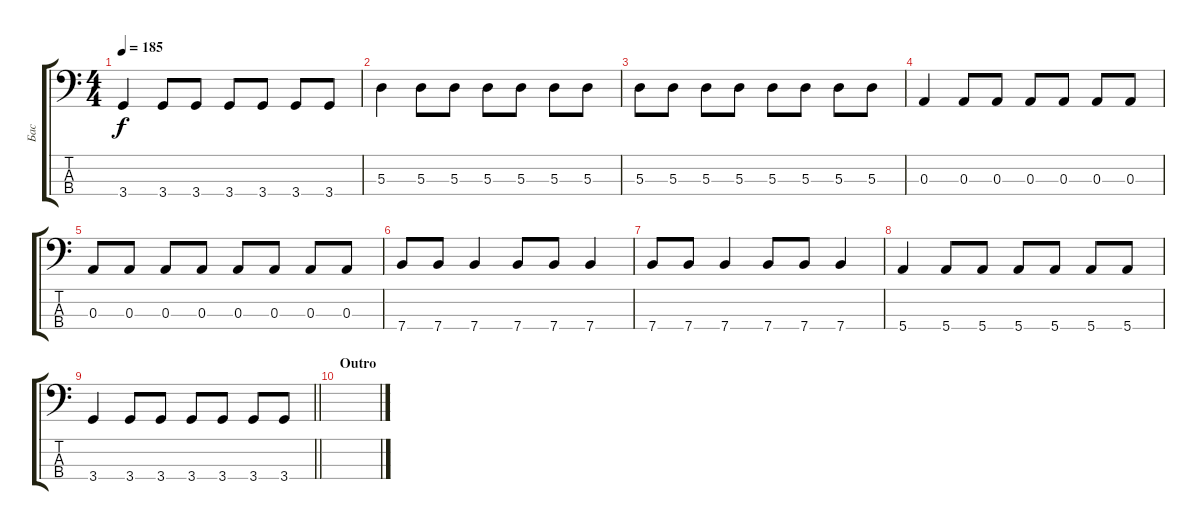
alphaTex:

\track ("Бас" "Бас") {instrument electricbasspick}
\staff {score tabs}
\tuning (G2 D2 A1 E1) {hide}
\ts (4 4)
\tempo 185
\clef f4
\ks c
3.4.4{dy f} 3.4.8 3.4.8 3.4.8 3.4.8 3.4.8 3.4.8 |
5.3.4 5.3.8 5.3.8 5.3.8 5.3.8 5.3.8 5.3.8 |
5.3.8 5.3.8 5.3.8 5.3.8 5.3.8 5.3.8 5.3.8 5.3.8 |
0.3.4 0.3.8 0.3.8 0.3.8 0.3.8 0.3.8 0.3.8 |
0.3.8 0.3.8 0.3.8 0.3.8 0.3.8 0.3.8 0.3.8 0.3.8 |
7.4.8 7.4.8 7.4.4 7.4.8 7.4.8 7.4.4 |
7.4.8 7.4.8 7.4.4 7.4.8 7.4.8 7.4.4 |
5.4.4 5.4.8 5.4.8 5.4.8 5.4.8 5.4.8 5.4.8 |
\barLineRight lightlight
3.4.4 3.4.8 3.4.8 3.4.8 3.4.8 3.4.8 3.4.8 |
\section ("" "Outro")
